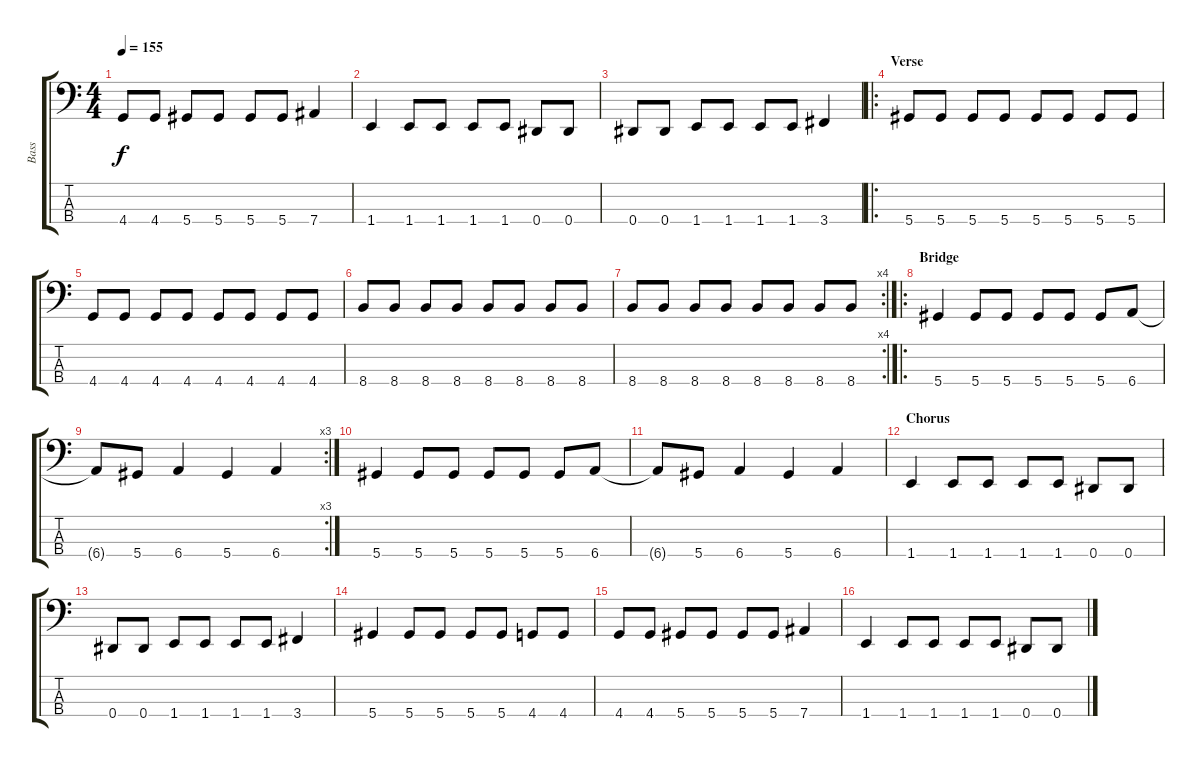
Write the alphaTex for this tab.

\track ("Bass" "Bass") {instrument electricbasspick}
\staff {score tabs}
\tuning (Gb2 Db2 Ab1 Eb1) {hide}
\ts (4 4)
\tempo 155
\clef f4
\ks c
4.4.8{dy f} 4.4.8 5.4.8 5.4.8 5.4.8 5.4.8 7.4.4 |
1.4.4 1.4.8 1.4.8 1.4.8 1.4.8 0.4.8 0.4.8 |
0.4.8 0.4.8 1.4.8 1.4.8 1.4.8 1.4.8 3.4.4 |
\ro
\section ("" "Verse")
5.4.8 5.4.8 5.4.8 5.4.8 5.4.8 5.4.8 5.4.8 5.4.8 |
4.4.8 4.4.8 4.4.8 4.4.8 4.4.8 4.4.8 4.4.8 4.4.8 |
8.4.8 8.4.8 8.4.8 8.4.8 8.4.8 8.4.8 8.4.8 8.4.8 |
\rc 4
8.4.8 8.4.8 8.4.8 8.4.8 8.4.8 8.4.8 8.4.8 8.4.8 |
\ro
\section ("" "Bridge")
5.4.4 5.4.8 5.4.8 5.4.8 5.4.8 5.4.8 6.4.8 |
\rc 3
6.4{t}.8 5.4.8 6.4.4 5.4.4 6.4.4 |
5.4.4 5.4.8 5.4.8 5.4.8 5.4.8 5.4.8 6.4.8 |
6.4{t}.8 5.4.8 6.4.4 5.4.4 6.4.4 |
\section ("" "Chorus")
1.4.4 1.4.8 1.4.8 1.4.8 1.4.8 0.4.8 0.4.8 |
0.4.8 0.4.8 1.4.8 1.4.8 1.4.8 1.4.8 3.4.4 |
5.4.4 5.4.8 5.4.8 5.4.8 5.4.8 4.4.8 4.4.8 |
4.4.8 4.4.8 5.4.8 5.4.8 5.4.8 5.4.8 7.4.4 |
1.4.4 1.4.8 1.4.8 1.4.8 1.4.8 0.4.8 0.4.8
